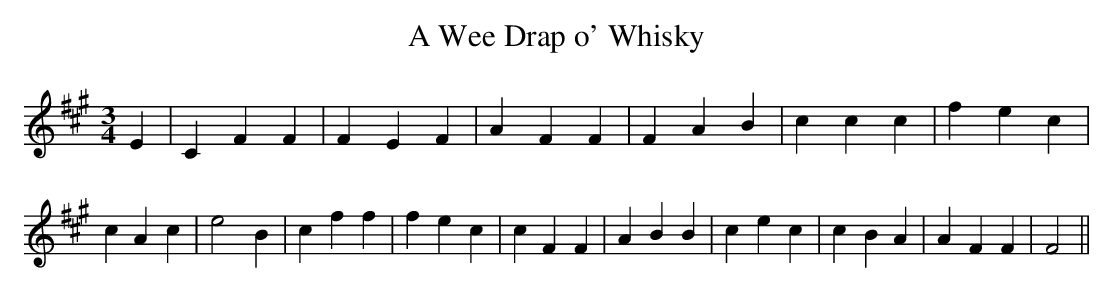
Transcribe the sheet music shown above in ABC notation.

X:1
T:A Wee Drap o' Whisky
M:3/4
L:1/4
K:A
 E| C F F| F E F| A F F| F A B| c c c| f- e c| c A c| e2 B| c f f|\
 f e c| c F F| A B B| c e c| c B A| A F F| F2||
